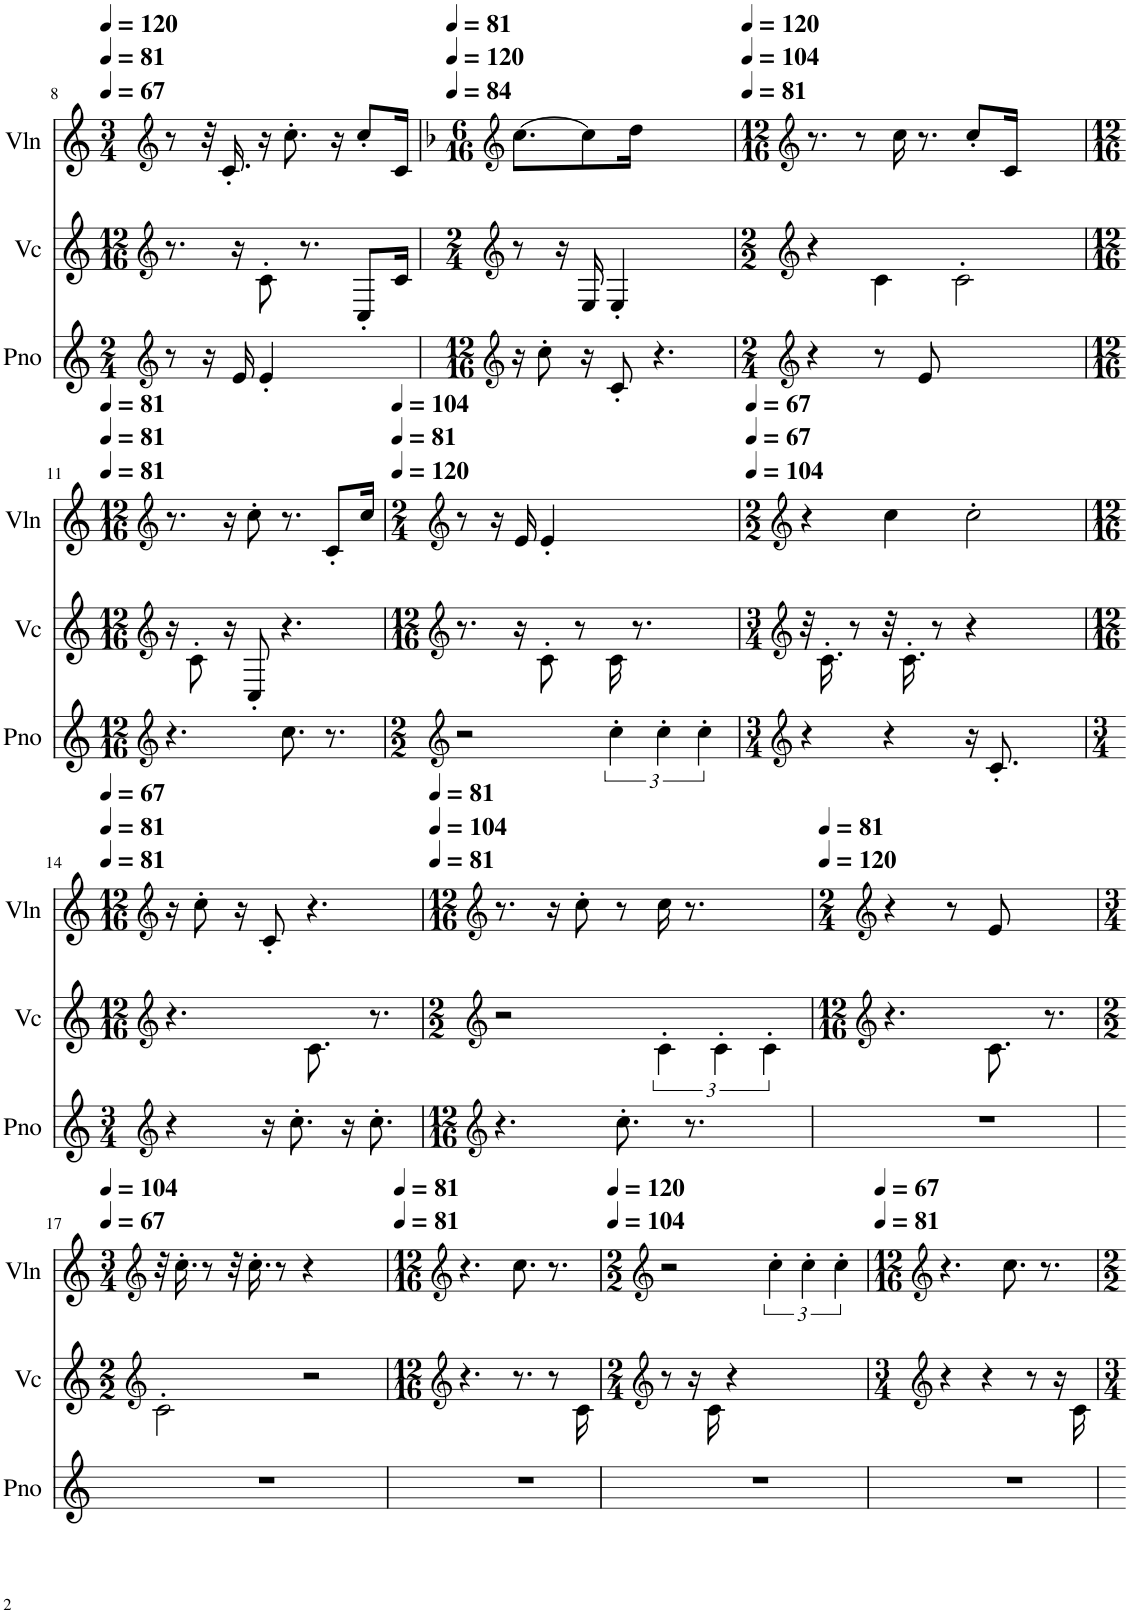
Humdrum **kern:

**kern	**kern	**kern
*part3	*part2	*part1
*staff3	*staff2	*staff1
*I"Piano	*I"Violoncello	*I"Violin
*I'Pno	*I'Vc	*I'Vln
!!LO:PB:g=z
*clefG2	*clefG2	*clefG2
*k[]	*k[]	*k[]
*M2/4	*M12/16	*M3/4
*MM67	*MM67	*MM120
=8	=8	=8
8r	8.r	8r
16r	.	32r
.	.	16.c'/
16e/	16r	.
4e'/	8c'\	16r
.	.	8.cc'\
.	8.r	.
4ryy	.	16r
.	8C'/L	8cc'/L
.	16c/Jk	16c/Jk
=9	=9	=9
*clefG2	*clefG2	*clefG2
*	*	*k[b-]
*M12/16	*M2/4	*M6/16
*	*	*MM81
16r	8r	[8.cc\L
8cc'\	.	.
.	16r	.
16r	16E/	8cc\]
8c'/	4E'/	.
.	.	16dd\Jk
4.r	.	4.ryy
.	4ryy	.
=10	=10	=10
*clefG2	*clefG2	*clefG2
*	*	*k[]
*M2/4	*M2/2	*M12/16
*	*	*MM120
4r	4r	8.r
.	.	8r
8r	4c\	.
.	.	16cc\
8e/	.	8.r
2ryy	2c'\	.
.	.	8cc'/L
.	.	16c/Jk
.	.	4ryy
!!LO:LB:g=z
=11	=11	=11
*clefG2	*clefG2	*clefG2
*M12/16	*M12/16	*M12/16
*	*	*MM81
4.r	16r	8.r
.	8c'\	.
.	16r	16r
.	8C'/	8cc'\
8.cc\	4.r	8.r
8.r	.	8c'/L
.	.	16cc/Jk
=12	=12	=12
*clefG2	*clefG2	*clefG2
*M2/2	*M12/16	*M2/4
*	*	*MM104
2r	8.r	8r
.	.	16r
.	16r	16e/
.	8c'\	4e'/
.	8r	.
6cc'\	16c\	2ryy
.	8.r	.
6cc'\	.	.
.	4ryy	.
6cc'\	.	.
=13	=13	=13
*clefG2	*clefG2	*clefG2
*M3/4	*M3/4	*M2/2
*	*	*MM67
4r	32r	4r
.	16.c'\	.
.	8r	.
4r	32r	4cc\
.	16.c'\	.
.	8r	.
16r	4r	2cc'\
8.c'/	.	.
4ryy	4ryy	.
!!LO:LB:g=z
=14	=14	=14
*clefG2	*clefG2	*clefG2
*M3/4	*M12/16	*M12/16
*	*	*MM67
4r	4.r	16r
.	.	8cc'\
.	.	16r
16r	.	8c'/
8.cc'\	.	.
.	8.c\	4.r
16r	.	.
8.cc'\	8.r	.
=15	=15	=15
*clefG2	*clefG2	*clefG2
*M12/16	*M2/2	*M12/16
*	*	*MM81
4.r	2r	8.r
.	.	16r
.	.	8cc'\
8.cc'\	.	8r
.	6c'\	16cc\
8.r	.	8.r
.	6c'\	.
4ryy	.	4ryy
.	6c'\	.
=16	=16	=16
*	*clefG2	*clefG2
*	*M12/16	*M2/4
*	*	*MM81
2.r	4.r	4r
.	.	8r
.	8.c\	8e/
.	.	4ryy
.	8.r	.
!!LO:LB:g=z
=17	=17	=17
*	*clefG2	*clefG2
*	*M2/2	*M3/4
*	*	*MM104
2.r	2c'\	32r
.	.	16.cc'\
.	.	8r
.	.	32r
.	.	16.cc'\
.	.	8r
.	2r	4r
4ryy	.	4ryy
=18	=18	=18
*	*clefG2	*clefG2
*	*M12/16	*M12/16
*	*	*MM81
2.r	4.r	4.r
.	8.r	8.cc\
.	8r	8.r
.	16c\	.
=19	=19	=19
*	*clefG2	*clefG2
*	*M2/4	*M2/2
*	*	*MM120
2.r	8r	2r
.	16r	.
.	16c\	.
.	4r	.
.	2ryy	6cc'\
.	.	6cc'\
4ryy	.	.
.	.	6cc'\
=20	=20	=20
*	*clefG2	*clefG2
*	*M3/4	*M12/16
*	*	*MM67
2.r	4r	4.r
.	4r	.
.	.	8.cc\
.	8r	.
.	.	8.r
.	16r	.
.	16c\	.
=	=	=
*-	*-	*-
